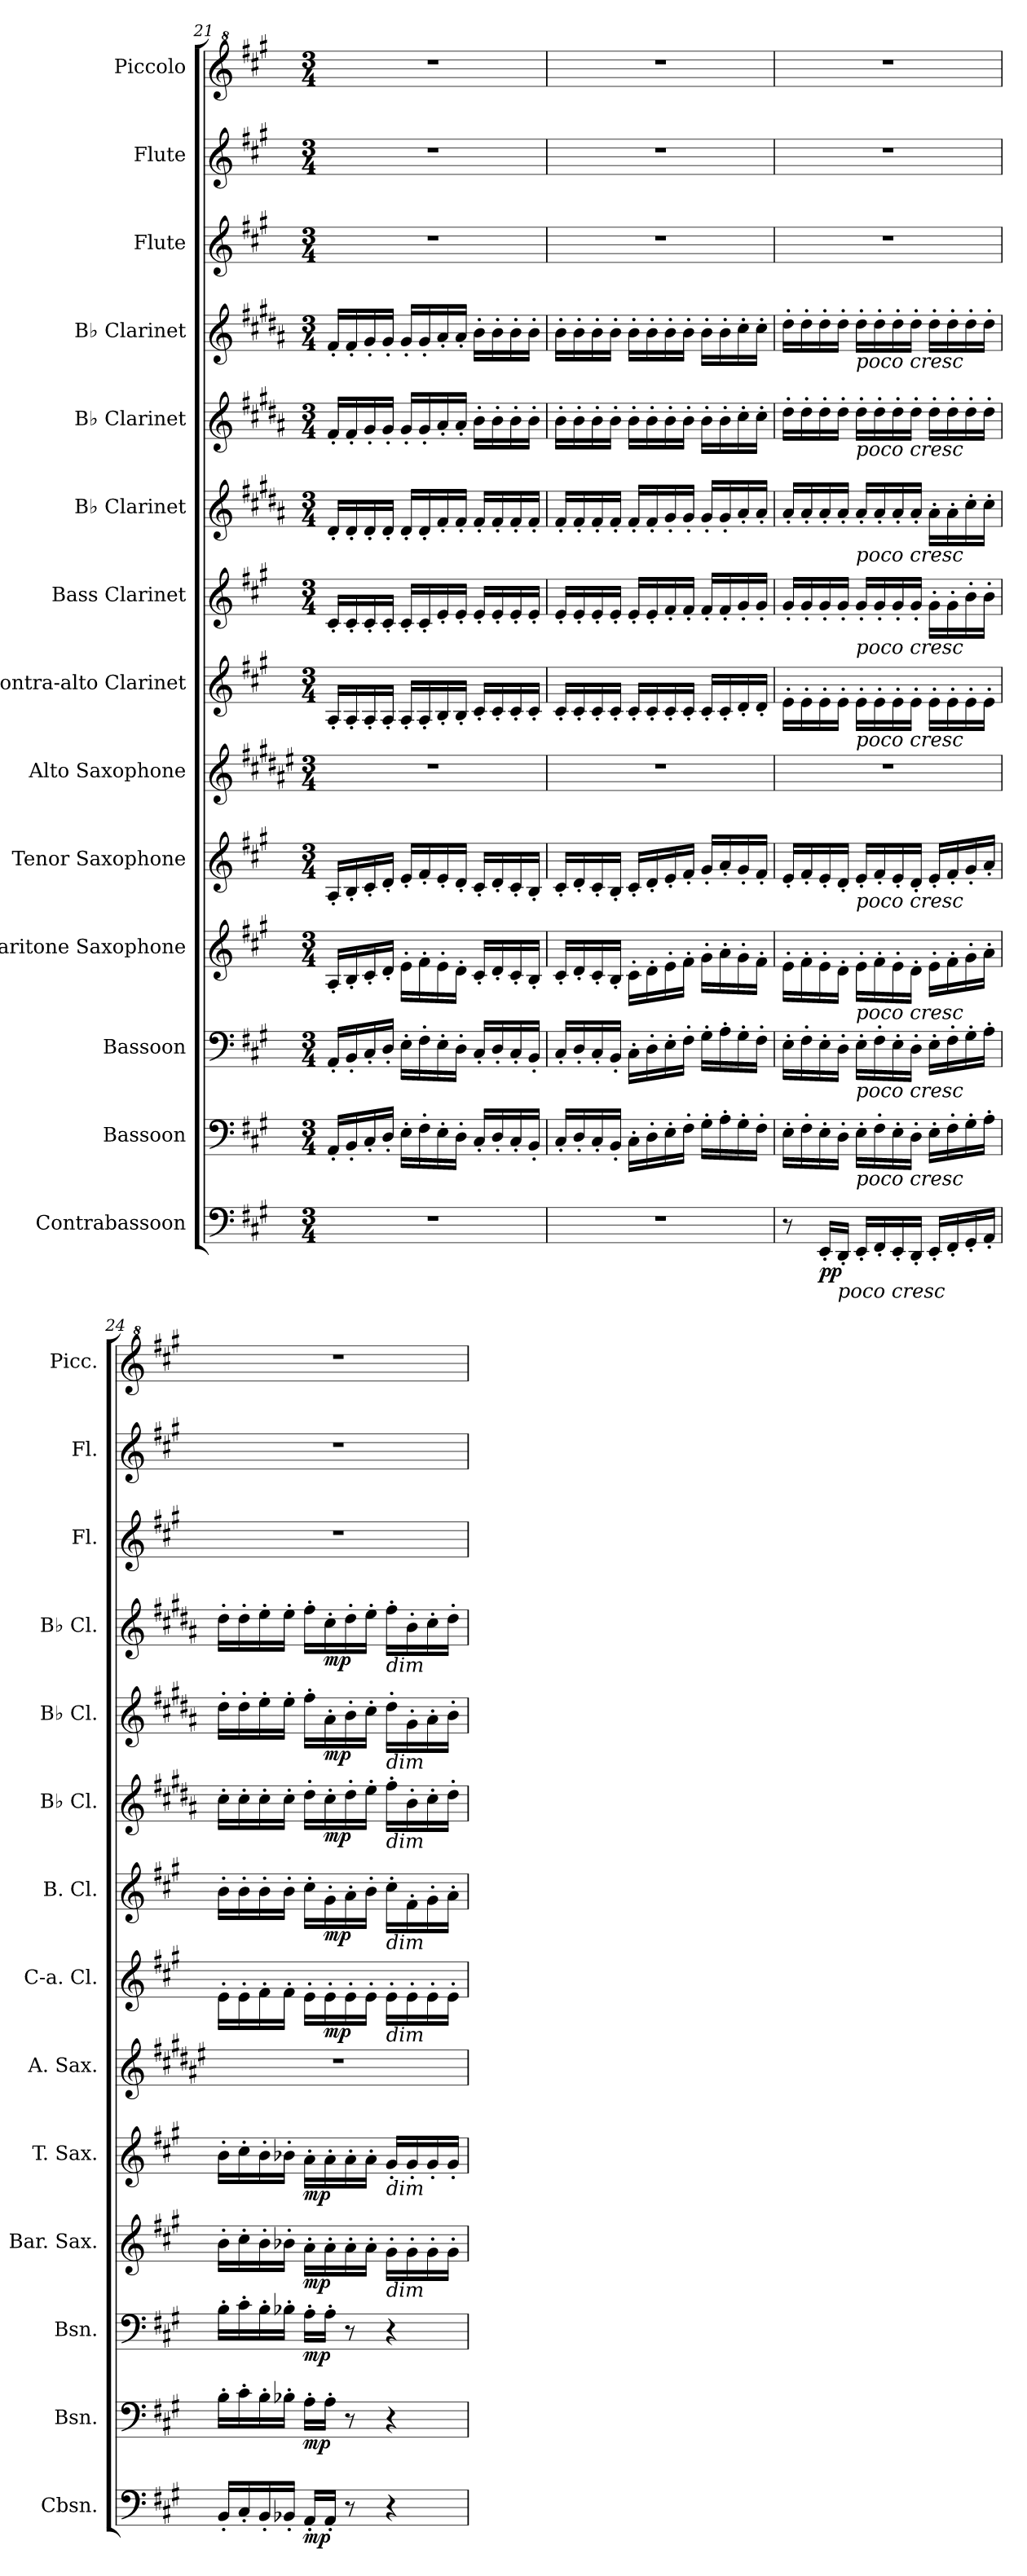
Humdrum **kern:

**kern	**dynam	**kern	**dynam	**kern	**dynam	**kern	**dynam	**kern	**dynam	**kern	**kern	**dynam	**kern	**dynam	**kern	**dynam	**kern	**dynam	**kern	**dynam	**kern	**kern	**kern
*part14	*part14	*part13	*part13	*part12	*part12	*part11	*part11	*part10	*part10	*part9	*part8	*part8	*part7	*part7	*part6	*part6	*part5	*part5	*part4	*part4	*part3	*part2	*part1
*staff14	*staff14	*staff13	*staff13	*staff12	*staff12	*staff11	*staff11	*staff10	*staff10	*staff9	*staff8	*staff8	*staff7	*staff7	*staff6	*staff6	*staff5	*staff5	*staff4	*staff4	*staff3	*staff2	*staff1
*I"Contrabassoon	*	*I"Bassoon	*	*I"Bassoon	*	*I"Baritone Saxophone	*	*I"Tenor Saxophone	*	*I"Alto Saxophone	*I"Contra-alto Clarinet	*	*I"Bass Clarinet	*	*I"B♭ Clarinet	*	*I"B♭ Clarinet	*	*I"B♭ Clarinet	*	*I"Flute	*I"Flute	*I"Piccolo
*I'Cbsn.	*	*I'Bsn.	*	*I'Bsn.	*	*I'Bar. Sax.	*	*I'T. Sax.	*	*I'A. Sax.	*I'C-a. Cl.	*	*I'B. Cl.	*	*I'B♭ Cl.	*	*I'B♭ Cl.	*	*I'B♭ Cl.	*	*I'Fl.	*I'Fl.	*I'Picc.
*clefF4	*	*clefF4	*	*clefF4	*	*clefG2	*	*clefG2	*	*clefG2	*clefG2	*	*clefG2	*	*clefG2	*	*clefG2	*	*clefG2	*	*clefG2	*clefG2	*clefG^2
*ITrd7c12	*	*	*	*	*	*ITrd12c21	*	*ITrd8c14	*	*ITrd5c9	*ITrd12c21	*	*ITrd8c14	*	*ITrd1c2	*	*ITrd1c2	*	*ITrd1c2	*	*	*	*ITrd-7c-12
*k[f#c#g#]	*	*k[f#c#g#]	*	*k[f#c#g#]	*	*k[f#c#g#]	*	*k[f#c#g#]	*	*k[f#c#g#]	*k[f#c#g#]	*	*k[f#c#g#]	*	*k[f#c#g#]	*	*k[f#c#g#]	*	*k[f#c#g#]	*	*k[f#c#g#]	*k[f#c#g#]	*k[f#c#g#]
*M3/4	*	*M3/4	*	*M3/4	*	*M3/4	*	*M3/4	*	*M3/4	*M3/4	*	*M3/4	*	*M3/4	*	*M3/4	*	*M3/4	*	*M3/4	*M3/4	*M3/4
=21	=21	=21	=21	=21	=21	=21	=21	=21	=21	=21	=21	=21	=21	=21	=21	=21	=21	=21	=21	=21	=21	=21	=21
2.r	.	16AA'/LL	.	16AA'/LL	.	16AA'/LL	.	16AA'/LL	.	2.r	16AA'/LL	.	16C#'/LL	.	16c#'/LL	.	16e'/LL	.	16e'/LL	.	2.r	2.r	2.r
.	.	16BB'/	.	16BB'/	.	16BB'/	.	16BB'/	.	.	16AA'/	.	16C#'/	.	16c#'/	.	16e'/	.	16e'/	.	.	.	.
.	.	16C#'/	.	16C#'/	.	16C#'/	.	16C#'/	.	.	16AA'/	.	16C#'/	.	16c#'/	.	16f#'/	.	16f#'/	.	.	.	.
.	.	16D'/JJ	.	16D'/JJ	.	16D'/JJ	.	16D'/JJ	.	.	16AA'/JJ	.	16C#'/JJ	.	16c#'/JJ	.	16f#'/JJ	.	16f#'/JJ	.	.	.	.
.	.	16E'\LL	.	16E'\LL	.	16E'\LL	.	16E'/LL	.	.	16AA'/LL	.	16C#'/LL	.	16c#'/LL	.	16f#'/LL	.	16f#'/LL	.	.	.	.
.	.	16F#'\	.	16F#'\	.	16F#'\	.	16F#'/	.	.	16AA'/	.	16C#'/	.	16c#'/	.	16f#'/	.	16f#'/	.	.	.	.
.	.	16E'\	.	16E'\	.	16E'\	.	16E'/	.	.	16BB'/	.	16E'/	.	16e'/	.	16g#'/	.	16g#'/	.	.	.	.
.	.	16D'\JJ	.	16D'\JJ	.	16D'\JJ	.	16D'/JJ	.	.	16BB'/JJ	.	16E'/JJ	.	16e'/JJ	.	16g#'/JJ	.	16g#'/JJ	.	.	.	.
.	.	16C#'/LL	.	16C#'/LL	.	16C#'/LL	.	16C#'/LL	.	.	16C#'/LL	.	16E'/LL	.	16e'/LL	.	16a'\LL	.	16a'\LL	.	.	.	.
.	.	16D'/	.	16D'/	.	16D'/	.	16D'/	.	.	16C#'/	.	16E'/	.	16e'/	.	16a'\	.	16a'\	.	.	.	.
.	.	16C#'/	.	16C#'/	.	16C#'/	.	16C#'/	.	.	16C#'/	.	16E'/	.	16e'/	.	16a'\	.	16a'\	.	.	.	.
.	.	16BB'/JJ	.	16BB'/JJ	.	16BB'/JJ	.	16BB'/JJ	.	.	16C#'/JJ	.	16E'/JJ	.	16e'/JJ	.	16a'\JJ	.	16a'\JJ	.	.	.	.
!!LO:PB:g=z
=22	=22	=22	=22	=22	=22	=22	=22	=22	=22	=22	=22	=22	=22	=22	=22	=22	=22	=22	=22	=22	=22	=22	=22
2.r	.	16C#'/LL	.	16C#'/LL	.	16C#'/LL	.	16C#'/LL	.	2.r	16C#'/LL	.	16E'/LL	.	16e'/LL	.	16a'\LL	.	16a'\LL	.	2.r	2.r	2.r
.	.	16D'/	.	16D'/	.	16D'/	.	16D'/	.	.	16C#'/	.	16E'/	.	16e'/	.	16a'\	.	16a'\	.	.	.	.
.	.	16C#'/	.	16C#'/	.	16C#'/	.	16C#'/	.	.	16C#'/	.	16E'/	.	16e'/	.	16a'\	.	16a'\	.	.	.	.
.	.	16BB'/JJ	.	16BB'/JJ	.	16BB'/JJ	.	16BB'/JJ	.	.	16C#'/JJ	.	16E'/JJ	.	16e'/JJ	.	16a'\JJ	.	16a'\JJ	.	.	.	.
.	.	16C#'\LL	.	16C#'\LL	.	16C#'\LL	.	16C#'/LL	.	.	16C#'/LL	.	16E'/LL	.	16e'/LL	.	16a'\LL	.	16a'\LL	.	.	.	.
.	.	16D'\	.	16D'\	.	16D'\	.	16D'/	.	.	16C#'/	.	16E'/	.	16e'/	.	16a'\	.	16a'\	.	.	.	.
.	.	16E'\	.	16E'\	.	16E'\	.	16E'/	.	.	16C#'/	.	16F#'/	.	16f#'/	.	16a'\	.	16a'\	.	.	.	.
.	.	16F#'\JJ	.	16F#'\JJ	.	16F#'\JJ	.	16F#'/JJ	.	.	16C#'/JJ	.	16F#'/JJ	.	16f#'/JJ	.	16a'\JJ	.	16a'\JJ	.	.	.	.
.	.	16G#'\LL	.	16G#'\LL	.	16G#'\LL	.	16G#'/LL	.	.	16C#'/LL	.	16F#'/LL	.	16f#'/LL	.	16a'\LL	.	16a'\LL	.	.	.	.
.	.	16A'\	.	16A'\	.	16A'\	.	16A'/	.	.	16C#'/	.	16F#'/	.	16f#'/	.	16a'\	.	16a'\	.	.	.	.
.	.	16G#'\	.	16G#'\	.	16G#'\	.	16G#'/	.	.	16D'/	.	16G#'/	.	16g#'/	.	16b'\	.	16b'\	.	.	.	.
.	.	16F#'\JJ	.	16F#'\JJ	.	16F#'\JJ	.	16F#'/JJ	.	.	16D'/JJ	.	16G#'/JJ	.	16g#'/JJ	.	16b'\JJ	.	16b'\JJ	.	.	.	.
=23	=23	=23	=23	=23	=23	=23	=23	=23	=23	=23	=23	=23	=23	=23	=23	=23	=23	=23	=23	=23	=23	=23	=23
8r	.	16E'\LL	.	16E'\LL	.	16E'\LL	.	16E'/LL	.	2.r	16E'\LL	.	16G#'/LL	.	16g#'/LL	.	16cc#'\LL	.	16cc#'\LL	.	2.r	2.r	2.r
.	.	16F#'\	.	16F#'\	.	16F#'\	.	16F#'/	.	.	16E'\	.	16G#'/	.	16g#'/	.	16cc#'\	.	16cc#'\	.	.	.	.
!	!LO:DY:b	!	!	!	!	!	!	!	!	!	!	!	!	!	!	!	!	!	!	!	!	!	!
16EEE'/LL	pp	16E'\	.	16E'\	.	16E'\	.	16E'/	.	.	16E'\	.	16G#'/	.	16g#'/	.	16cc#'\	.	16cc#'\	.	.	.	.
!LO:TX:b:i:t=poco cresc	!	!	!	!	!	!	!	!	!	!	!	!	!	!	!	!	!	!	!	!	!	!	!
16DDD'/JJ	.	16D'\JJ	.	16D'\JJ	.	16D'\JJ	.	16D'/JJ	.	.	16E'\JJ	.	16G#'/JJ	.	16g#'/JJ	.	16cc#'\JJ	.	16cc#'\JJ	.	.	.	.
!	!	!	!	!	!	!	!	!	!	!	!	!	!	!	!	!	!	!	!LO:TX:b:i:t=poco cresc	!	!	!	!
!	!	!	!	!	!	!	!	!	!	!	!	!	!	!	!	!	!LO:TX:b:i:t=poco cresc	!	!	!	!	!	!
!	!	!	!	!	!	!	!	!	!	!	!	!	!	!	!LO:TX:b:i:t=poco cresc	!	!	!	!	!	!	!	!
!	!	!	!	!	!	!	!	!	!	!	!	!	!LO:TX:b:i:t=poco cresc	!	!	!	!	!	!	!	!	!	!
!	!	!	!	!	!	!	!	!	!	!	!LO:TX:b:i:t=poco cresc	!	!	!	!	!	!	!	!	!	!	!	!
!	!	!	!	!	!	!	!	!LO:TX:b:i:t=poco cresc	!	!	!	!	!	!	!	!	!	!	!	!	!	!	!
!	!	!	!	!	!	!LO:TX:b:i:t=poco cresc	!	!	!	!	!	!	!	!	!	!	!	!	!	!	!	!	!
!	!	!	!	!LO:TX:b:i:t=poco cresc	!	!	!	!	!	!	!	!	!	!	!	!	!	!	!	!	!	!	!
!	!	!LO:TX:b:i:t=poco cresc	!	!	!	!	!	!	!	!	!	!	!	!	!	!	!	!	!	!	!	!	!
16EEE'/LL	.	16E'\LL	.	16E'\LL	.	16E'\LL	.	16E'/LL	.	.	16E'\LL	.	16G#'/LL	.	16g#'/LL	.	16cc#'\LL	.	16cc#'\LL	.	.	.	.
16FFF#'/	.	16F#'\	.	16F#'\	.	16F#'\	.	16F#'/	.	.	16E'\	.	16G#'/	.	16g#'/	.	16cc#'\	.	16cc#'\	.	.	.	.
16EEE'/	.	16E'\	.	16E'\	.	16E'\	.	16E'/	.	.	16E'\	.	16G#'/	.	16g#'/	.	16cc#'\	.	16cc#'\	.	.	.	.
16DDD'/JJ	.	16D'\JJ	.	16D'\JJ	.	16D'\JJ	.	16D'/JJ	.	.	16E'\JJ	.	16G#'/JJ	.	16g#'/JJ	.	16cc#'\JJ	.	16cc#'\JJ	.	.	.	.
16EEE'/LL	.	16E'\LL	.	16E'\LL	.	16E'\LL	.	16E'/LL	.	.	16E'\LL	.	16G#'\LL	.	16g#'\LL	.	16cc#'\LL	.	16cc#'\LL	.	.	.	.
16FFF#'/	.	16F#'\	.	16F#'\	.	16F#'\	.	16F#'/	.	.	16E'\	.	16G#'\	.	16g#'\	.	16cc#'\	.	16cc#'\	.	.	.	.
16GGG#'/	.	16G#'\	.	16G#'\	.	16G#'\	.	16G#'/	.	.	16E'\	.	16B'\	.	16b'\	.	16cc#'\	.	16cc#'\	.	.	.	.
16AAA'/JJ	.	16A'\JJ	.	16A'\JJ	.	16A'\JJ	.	16A'/JJ	.	.	16E'\JJ	.	16B'\JJ	.	16b'\JJ	.	16cc#'\JJ	.	16cc#'\JJ	.	.	.	.
=24	=24	=24	=24	=24	=24	=24	=24	=24	=24	=24	=24	=24	=24	=24	=24	=24	=24	=24	=24	=24	=24	=24	=24
16BBB'/LL	.	16B'\LL	.	16B'\LL	.	16B'\LL	.	16B'\LL	.	2.r	16E'\LL	.	16B'\LL	.	16b'\LL	.	16cc#'\LL	.	16cc#'\LL	.	2.r	2.r	2.r
16CC#'/	.	16c#'\	.	16c#'\	.	16c#'\	.	16c#'\	.	.	16E'\	.	16B'\	.	16b'\	.	16cc#'\	.	16cc#'\	.	.	.	.
16BBB'/	.	16B'\	.	16B'\	.	16B'\	.	16B'\	.	.	16F#'\	.	16B'\	.	16b'\	.	16dd'\	.	16dd'\	.	.	.	.
16BBB-X'/JJ	.	16B-X'\JJ	.	16B-X'\JJ	.	16B-X'\JJ	.	16B-X'\JJ	.	.	16F#'\JJ	.	16B'\JJ	.	16b'\JJ	.	16dd'\JJ	.	16dd'\JJ	.	.	.	.
!	!LO:DY:b	!	!LO:DY:b	!	!LO:DY:b	!	!LO:DY:b	!	!LO:DY:b	!	!	!	!	!	!	!	!	!	!	!	!	!	!
16AAA'/LL	mp	16A'\LL	mp	16A'\LL	mp	16A'\LL	mp	16A'\LL	mp	.	16E'\LL	.	16c#'\LL	.	16cc#'\LL	.	16ee'\LL	.	16ee'\LL	.	.	.	.
!	!	!	!	!	!	!	!	!	!	!	!	!LO:DY:b	!	!LO:DY:b	!	!LO:DY:b	!	!LO:DY:b	!	!LO:DY:b	!	!	!
16AAA'/JJ	.	16A'\JJ	.	16A'\JJ	.	16A'\	.	16A'\	.	.	16E'\	mp	16G#'\	mp	16b'\	mp	16g#'\	mp	16b'\	mp	.	.	.
8r	.	8r	.	8r	.	16A'\	.	16A'\	.	.	16E'\	.	16A'\	.	16cc#'\	.	16a'\	.	16cc#'\	.	.	.	.
.	.	.	.	.	.	16A'\JJ	.	16A'\JJ	.	.	16E'\JJ	.	16B'\JJ	.	16dd'\JJ	.	16b'\JJ	.	16dd'\JJ	.	.	.	.
!	!	!	!	!	!	!	!	!	!	!	!	!	!	!	!	!	!	!	!LO:TX:b:i:t=dim	!	!	!	!
!	!	!	!	!	!	!	!	!	!	!	!	!	!	!	!	!	!LO:TX:b:i:t=dim	!	!	!	!	!	!
!	!	!	!	!	!	!	!	!	!	!	!	!	!	!	!LO:TX:b:i:t=dim	!	!	!	!	!	!	!	!
!	!	!	!	!	!	!	!	!	!	!	!	!	!LO:TX:b:i:t=dim	!	!	!	!	!	!	!	!	!	!
!	!	!	!	!	!	!	!	!	!	!	!LO:TX:b:i:t=dim	!	!	!	!	!	!	!	!	!	!	!	!
!	!	!	!	!	!	!	!	!LO:TX:b:i:t=dim	!	!	!	!	!	!	!	!	!	!	!	!	!	!	!
!	!	!	!	!	!	!LO:TX:b:i:t=dim	!	!	!	!	!	!	!	!	!	!	!	!	!	!	!	!	!
4r	.	4r	.	4r	.	16G#'\LL	.	16G#'/LL	.	.	16E'\LL	.	16c#'\LL	.	16ee'\LL	.	16cc#'\LL	.	16ee'\LL	.	.	.	.
.	.	.	.	.	.	16G#'\	.	16G#'/	.	.	16E'\	.	16F#'\	.	16a'\	.	16f#'\	.	16a'\	.	.	.	.
.	.	.	.	.	.	16G#'\	.	16G#'/	.	.	16E'\	.	16G#'\	.	16b'\	.	16g#'\	.	16b'\	.	.	.	.
.	.	.	.	.	.	16G#'\JJ	.	16G#'/JJ	.	.	16E'\JJ	.	16A'\JJ	.	16cc#'\JJ	.	16a'\JJ	.	16cc#'\JJ	.	.	.	.
=	=	=	=	=	=	=	=	=	=	=	=	=	=	=	=	=	=	=	=	=	=	=	=
*-	*-	*-	*-	*-	*-	*-	*-	*-	*-	*-	*-	*-	*-	*-	*-	*-	*-	*-	*-	*-	*-	*-	*-
